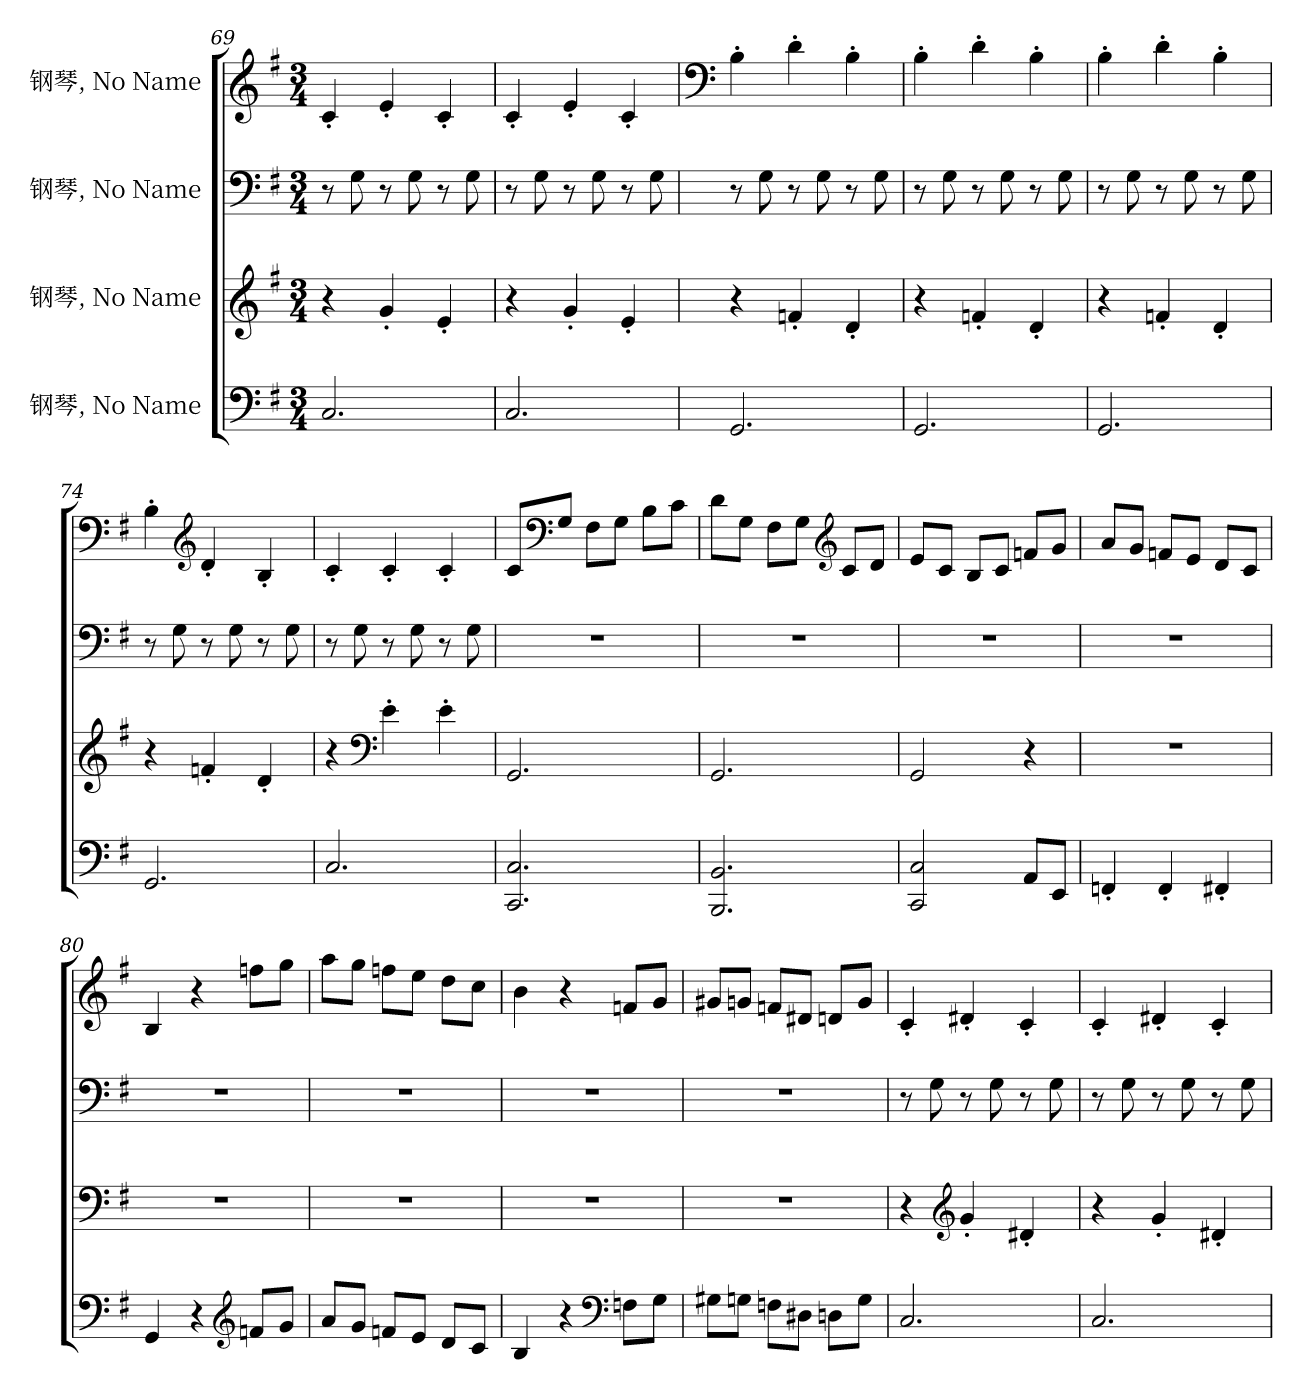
**kern	**kern	**kern	**kern
*part4	*part3	*part2	*part1
*staff4	*staff3	*staff2	*staff1
*I"钢琴, No Name	*I"钢琴, No Name	*I"钢琴, No Name	*I"钢琴, No Name
!!LO:LB:g=z
*clefF4	*clefG2	*clefF4	*clefG2
*k[f#]	*k[f#]	*k[f#]	*k[f#]
*M3/4	*M3/4	*M3/4	*M3/4
=69	=69	=69	=69
2.C/	4r	8r	4c'/
.	.	8G\	.
.	4g'/	8r	4e'/
.	.	8G\	.
.	4e'/	8r	4c'/
.	.	8G\	.
=70	=70	=70	=70
2.C/	4r	8r	4c'/
.	.	8G\	.
.	4g'/	8r	4e'/
.	.	8G\	.
.	4e'/	8r	4c'/
.	.	8G\	.
=71	=71	=71	=71
*	*	*	*clefF4
2.GG/	4r	8r	4B'\
.	.	8G\	.
.	4fn'/	8r	4d'\
.	.	8G\	.
.	4d'/	8r	4B'\
.	.	8G\	.
=72	=72	=72	=72
2.GG/	4r	8r	4B'\
.	.	8G\	.
.	4fn'/	8r	4d'\
.	.	8G\	.
.	4d'/	8r	4B'\
.	.	8G\	.
=73	=73	=73	=73
2.GG/	4r	8r	4B'\
.	.	8G\	.
.	4fn'/	8r	4d'\
.	.	8G\	.
.	4d'/	8r	4B'\
.	.	8G\	.
=74	=74	=74	=74
2.GG/	4r	8r	4B'\
.	.	8G\	.
*	*	*	*clefG2
.	4fn'/	8r	4d'/
.	.	8G\	.
.	4d'/	8r	4B'/
.	.	8G\	.
!!LO:PB:g=z
=75	=75	=75	=75
2.C/	4r	8r	4c'/
.	.	8G\	.
*	*clefF4	*	*
.	4e'\	8r	4c'/
.	.	8G\	.
.	4e'\	8r	4c'/
.	.	8G\	.
=76	=76	=76	=76
*	*	*	*MM208
2.CC/ 2.C/	2.GG/	2.r	8c/L
*	*	*	*clefF4
.	.	.	8G/J
.	.	.	8F#\L
.	.	.	8G\J
.	.	.	8B\L
.	.	.	8c\J
=77	=77	=77	=77
2.BBB/ 2.BB/	2.GG/	2.r	8d\L
.	.	.	8G\J
.	.	.	8F#\L
.	.	.	8G\J
*	*	*	*clefG2
.	.	.	8c/L
.	.	.	8d/J
=78	=78	=78	=78
2CC/ 2C/	2GG/	2.r	8e/L
.	.	.	8c/J
.	.	.	8B/L
.	.	.	8c/J
8AA/L	4r	.	8fn/L
8EE/J	.	.	8g/J
=79	=79	=79	=79
4FFn'/	2.r	2.r	8a/L
.	.	.	8g/J
4FF'/	.	.	8fn/L
.	.	.	8e/J
4FF#X'/	.	.	8d/L
.	.	.	8c/J
!!LO:LB:g=z
=80	=80	=80	=80
*	*	*	*MM208
4GG/	2.r	2.r	4B/
4r	.	.	4r
*clefG2	*	*	*
*	*	*	*MM208
8fn/L	.	.	8ffn\L
8g/J	.	.	8gg\J
=81	=81	=81	=81
8a/L	2.r	2.r	8aa\L
8g/J	.	.	8gg\J
8fn/L	.	.	8ffn\L
8e/J	.	.	8ee\J
8d/L	.	.	8dd\L
8c/J	.	.	8cc\J
=82	=82	=82	=82
4B/	2.r	2.r	4b\
4r	.	.	4r
*clefF4	*	*	*
*	*	*	*MM208
8Fn\L	.	.	8fn/L
8G\J	.	.	8g/J
=83	=83	=83	=83
8G#X\L	2.r	2.r	8g#X/L
8Gn\J	.	.	8gn/J
8Fn\L	.	.	8fn/L
8D#X\J	.	.	8d#X/J
8Dn\L	.	.	8dn/L
8G\J	.	.	8g/J
=84	=84	=84	=84
*	*	*	*MM208
2.C/	4r	8r	4c'/
.	.	8G\	.
*	*clefG2	*	*
.	4g'/	8r	4d#X'/
.	.	8G\	.
.	4d#X'/	8r	4c'/
.	.	8G\	.
!!LO:LB:g=z
=85	=85	=85	=85
2.C/	4r	8r	4c'/
.	.	8G\	.
.	4g'/	8r	4d#X'/
.	.	8G\	.
.	4d#X'/	8r	4c'/
.	.	8G\	.
=	=	=	=
*-	*-	*-	*-
